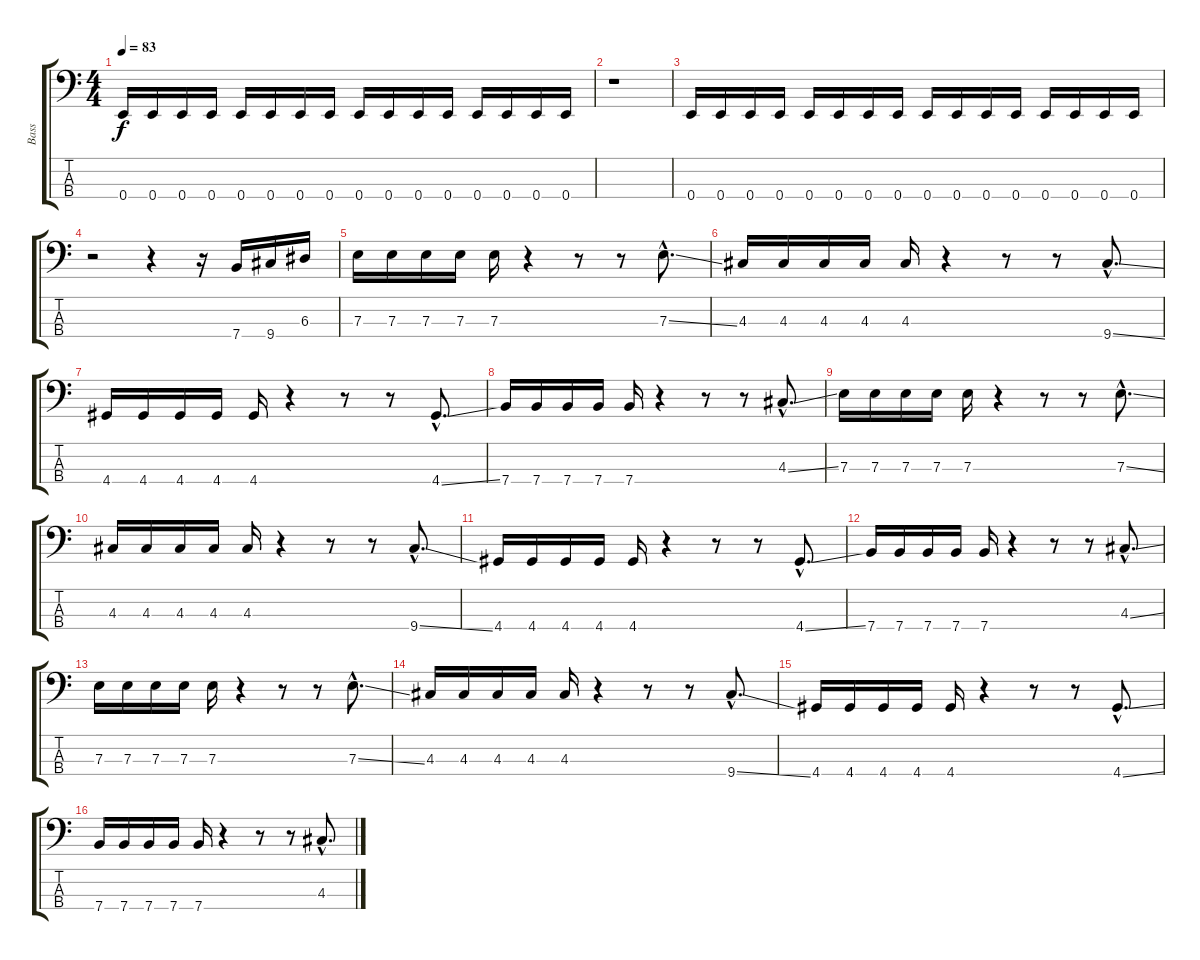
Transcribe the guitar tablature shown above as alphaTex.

\track ("Bass" "Bass") {instrument electricbassfinger}
\staff {score tabs}
\tuning (G2 D2 A1 E1) {hide}
\ts (4 4)
\tempo 83
\clef f4
\ks c
0.4.16{dy f instrument electricbassfinger} 0.4.16 0.4.16 0.4.16 0.4.16 0.4.16 0.4.16 0.4.16 0.4.16 0.4.16 0.4.16 0.4.16 0.4.16 0.4.16 0.4.16 0.4.16 |
r.1 |
0.4.16 0.4.16 0.4.16 0.4.16 0.4.16 0.4.16 0.4.16 0.4.16 0.4.16 0.4.16 0.4.16 0.4.16 0.4.16 0.4.16 0.4.16 0.4.16 |
r.2 r.4 r.16 7.4.16 9.4.16 6.3.16 |
7.3.16 7.3.16 7.3.16 7.3.16 7.3.16 r.4 r.8 r.8 7.3{ss hac}.8{d} |
4.3.16 4.3.16 4.3.16 4.3.16 4.3.16 r.4 r.8 r.8 9.4{ss hac}.8{d} |
4.4.16 4.4.16 4.4.16 4.4.16 4.4.16 r.4 r.8 r.8 4.4{ss hac}.8{d} |
7.4.16 7.4.16 7.4.16 7.4.16 7.4.16 r.4 r.8 r.8 4.3{ss hac}.8{d} |
7.3.16 7.3.16 7.3.16 7.3.16 7.3.16 r.4 r.8 r.8 7.3{ss hac}.8{d} |
4.3.16 4.3.16 4.3.16 4.3.16 4.3.16 r.4 r.8 r.8 9.4{ss hac}.8{d} |
4.4.16 4.4.16 4.4.16 4.4.16 4.4.16 r.4 r.8 r.8 4.4{ss hac}.8{d} |
7.4.16 7.4.16 7.4.16 7.4.16 7.4.16 r.4 r.8 r.8 4.3{ss hac}.8{d} |
7.3.16 7.3.16 7.3.16 7.3.16 7.3.16 r.4 r.8 r.8 7.3{ss hac}.8{d} |
4.3.16 4.3.16 4.3.16 4.3.16 4.3.16 r.4 r.8 r.8 9.4{ss hac}.8{d} |
4.4.16 4.4.16 4.4.16 4.4.16 4.4.16 r.4 r.8 r.8 4.4{ss hac}.8{d} |
7.4.16 7.4.16 7.4.16 7.4.16 7.4.16 r.4 r.8 r.8 4.3{hac}.8{d}
